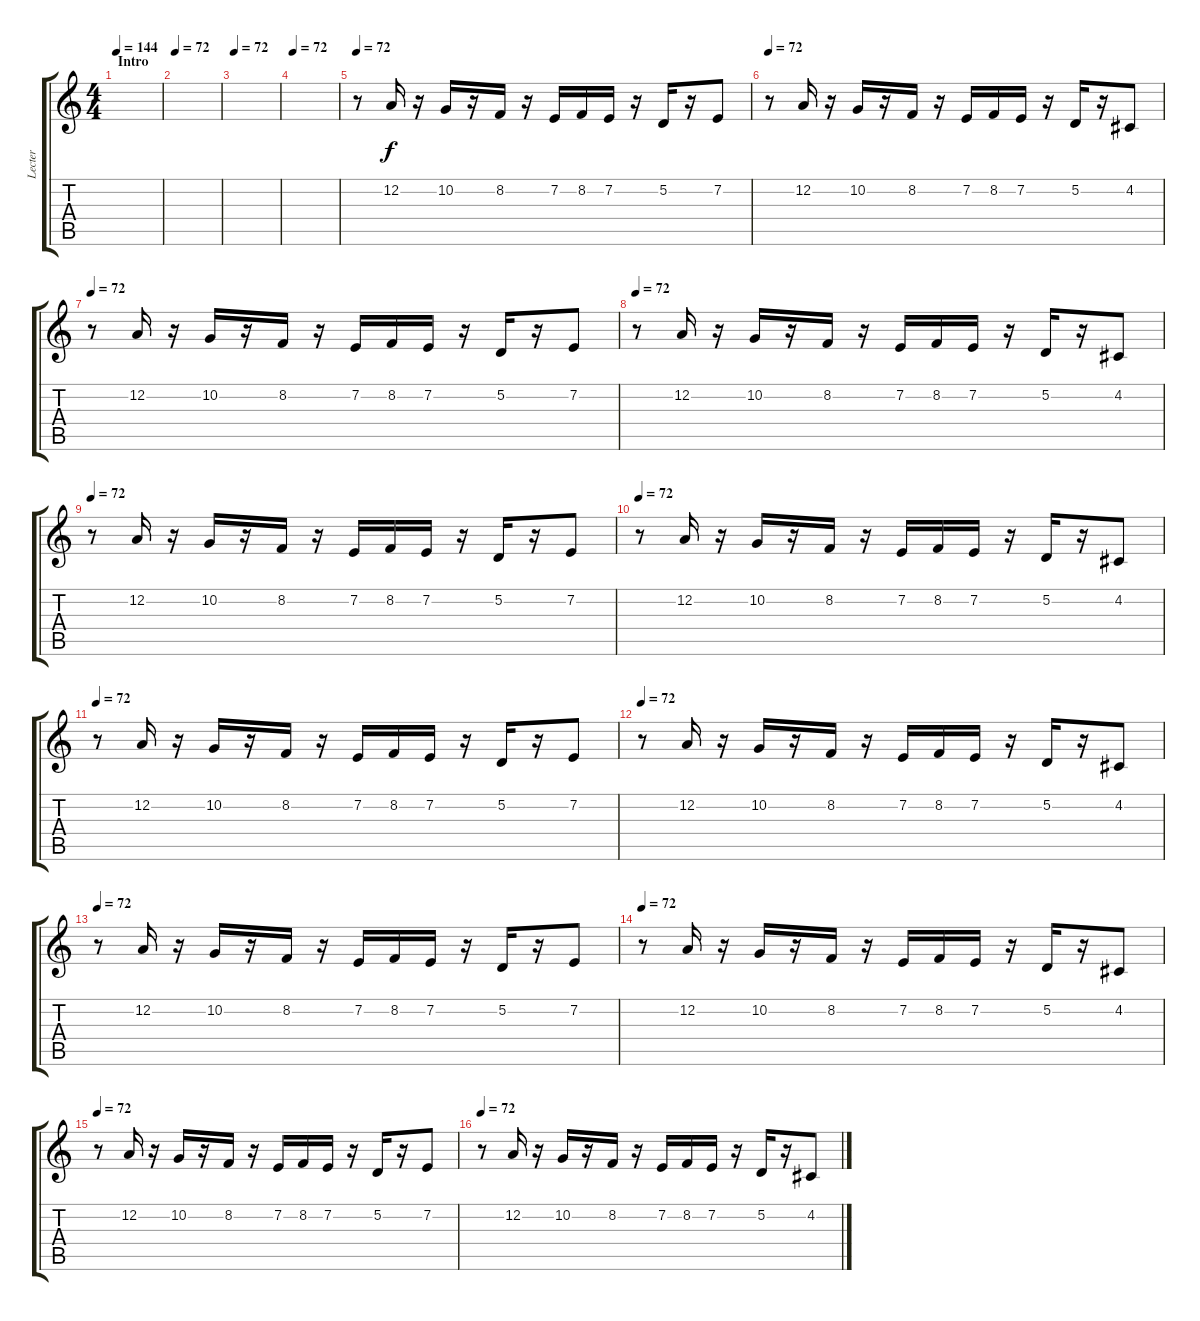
\track ("Lecter" "Lecter") {instrument harpsichord}
\staff {score tabs}
\tuning (D4 A3 F3 C3 G2 D2) {hide}
\ts (4 4)
\section ("" "Intro")
\tempo 144
\tempo 72
\tempo 144
\clef g2
\ks c
|
\tempo 72
|
\tempo 72
|
\tempo 72
|
\tempo 72
r.8 12.2.16 r.16 10.2.16 r.16 8.2.16 r.16 7.2.16 8.2.16 7.2.16 r.16 5.2.16 r.16 7.2.8 |
\tempo 72
r.8 12.2.16 r.16 10.2.16 r.16 8.2.16 r.16 7.2.16 8.2.16 7.2.16 r.16 5.2.16 r.16 4.2.8 |
\tempo 72
r.8 12.2.16 r.16 10.2.16 r.16 8.2.16 r.16 7.2.16 8.2.16 7.2.16 r.16 5.2.16 r.16 7.2.8 |
\tempo 72
r.8 12.2.16 r.16 10.2.16 r.16 8.2.16 r.16 7.2.16 8.2.16 7.2.16 r.16 5.2.16 r.16 4.2.8 |
\tempo 72
r.8 12.2.16 r.16 10.2.16 r.16 8.2.16 r.16 7.2.16 8.2.16 7.2.16 r.16 5.2.16 r.16 7.2.8 |
\tempo 72
r.8 12.2.16 r.16 10.2.16 r.16 8.2.16 r.16 7.2.16 8.2.16 7.2.16 r.16 5.2.16 r.16 4.2.8 |
\tempo 72
r.8 12.2.16 r.16 10.2.16 r.16 8.2.16 r.16 7.2.16 8.2.16 7.2.16 r.16 5.2.16 r.16 7.2.8 |
\tempo 72
r.8 12.2.16 r.16 10.2.16 r.16 8.2.16 r.16 7.2.16 8.2.16 7.2.16 r.16 5.2.16 r.16 4.2.8 |
\tempo 72
r.8 12.2.16 r.16 10.2.16 r.16 8.2.16 r.16 7.2.16 8.2.16 7.2.16 r.16 5.2.16 r.16 7.2.8 |
\tempo 72
r.8 12.2.16 r.16 10.2.16 r.16 8.2.16 r.16 7.2.16 8.2.16 7.2.16 r.16 5.2.16 r.16 4.2.8 |
\tempo 72
r.8 12.2.16 r.16 10.2.16 r.16 8.2.16 r.16 7.2.16 8.2.16 7.2.16 r.16 5.2.16 r.16 7.2.8 |
\tempo 72
r.8 12.2.16 r.16 10.2.16 r.16 8.2.16 r.16 7.2.16 8.2.16 7.2.16 r.16 5.2.16 r.16 4.2.8
